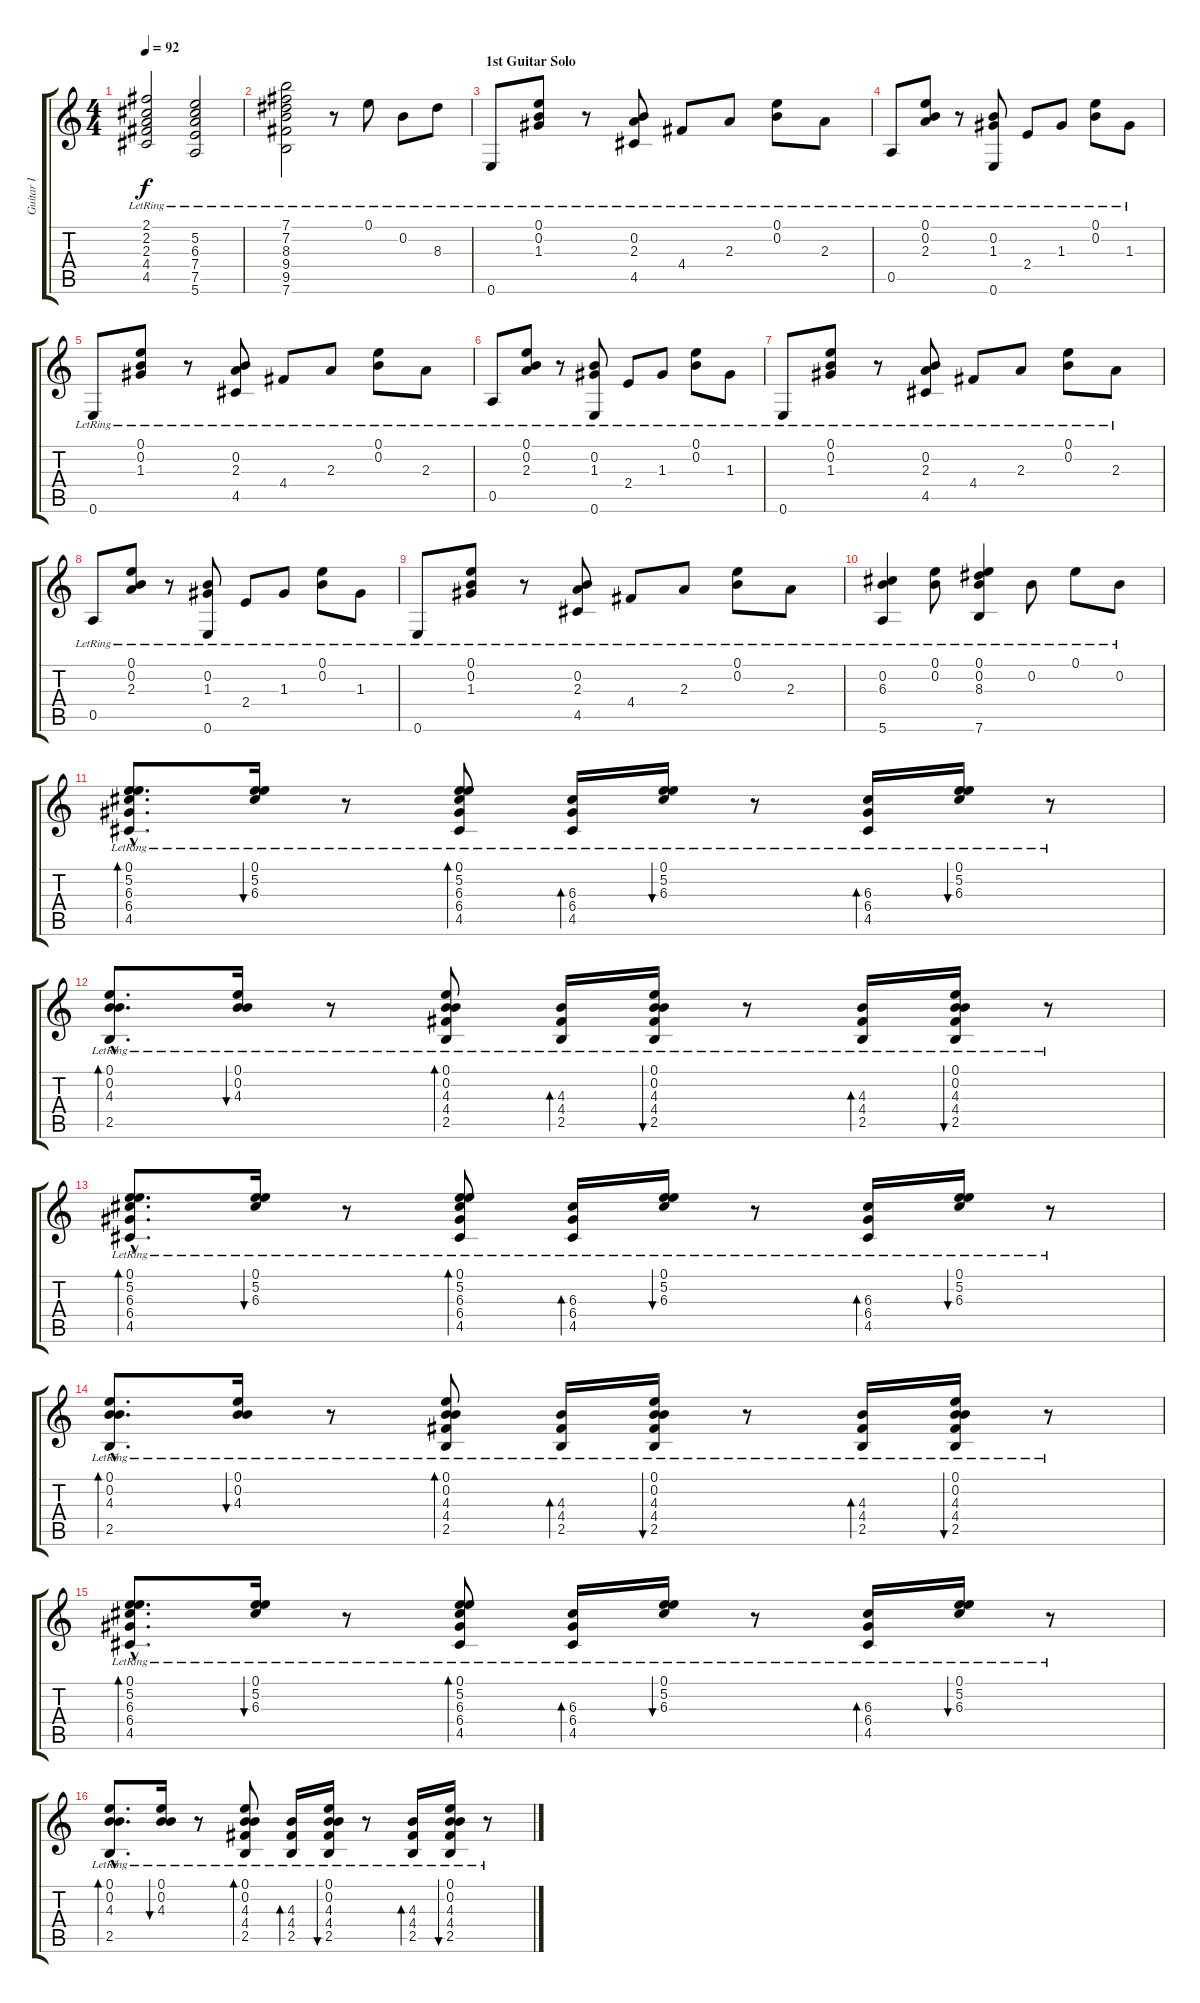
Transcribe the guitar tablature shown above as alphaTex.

\track ("Guitar I" "Guitar I") {instrument acousticguitarnylon}
\staff {score tabs}
\tuning (E4 B3 G3 D3 A2 E2) {hide}
\ts (4 4)
\tempo 92
\clef g2
\ks c
(2.1{lr} 2.2{lr} 2.3{lr} 4.4{lr} 4.5{lr}).2{dy f} (5.2{lr} 6.3{lr} 7.4{lr} 7.5{lr} 5.6{lr}).2 |
(7.1{lr} 7.2{lr} 8.3{lr} 9.4{lr} 9.5{lr} 7.6{lr}).2 r.8 0.1{lr}.8 0.2{lr}.8 8.3{lr}.8 |
\section ("" "1st Guitar Solo")
0.6{lr}.8 (0.1{lr} 0.2{lr} 1.3{lr}).8 r.8 (0.2{lr} 2.3{lr} 4.5{lr}).8 4.4{lr}.8 2.3{lr}.8 (0.1{lr} 0.2{lr}).8 2.3{lr}.8 |
0.5{lr}.8 (0.1{lr} 0.2{lr} 2.3{lr}).8 r.8 (0.2{lr} 1.3{lr} 0.6{lr}).8 2.4{lr}.8 1.3{lr}.8 (0.1{lr} 0.2{lr}).8 1.3{lr}.8 |
0.6{lr}.8 (0.1{lr} 0.2{lr} 1.3{lr}).8 r.8 (0.2{lr} 2.3{lr} 4.5{lr}).8 4.4{lr}.8 2.3{lr}.8 (0.1{lr} 0.2{lr}).8 2.3{lr}.8 |
0.5{lr}.8 (0.1{lr} 0.2{lr} 2.3{lr}).8 r.8 (0.2{lr} 1.3{lr} 0.6{lr}).8 2.4{lr}.8 1.3{lr}.8 (0.1{lr} 0.2{lr}).8 1.3{lr}.8 |
0.6{lr}.8 (0.1{lr} 0.2{lr} 1.3{lr}).8 r.8 (0.2{lr} 2.3{lr} 4.5{lr}).8 4.4{lr}.8 2.3{lr}.8 (0.1{lr} 0.2{lr}).8 2.3{lr}.8 |
0.5{lr}.8 (0.1{lr} 0.2{lr} 2.3{lr}).8 r.8 (0.2{lr} 1.3{lr} 0.6{lr}).8 2.4{lr}.8 1.3{lr}.8 (0.1{lr} 0.2{lr}).8 1.3{lr}.8 |
0.6{lr}.8 (0.1{lr} 0.2{lr} 1.3{lr}).8 r.8 (0.2{lr} 2.3{lr} 4.5{lr}).8 4.4{lr}.8 2.3{lr}.8 (0.1{lr} 0.2{lr}).8 2.3{lr}.8 |
(0.2{lr} 6.3{lr} 5.6{lr}).4 (0.1{lr} 0.2{lr}).8 (0.1{lr} 0.2{lr} 8.3{lr} 7.6{lr}).4 0.2{lr}.8 0.1{lr}.8 0.2{lr}.8 |
(0.1{hac lr} 5.2{hac lr} 6.3{hac lr} 6.4{hac lr} 4.5{hac lr}).8{d bd 60} (0.1{lr} 5.2{lr} 6.3{lr}).16{bu 60} r.8 (0.1{lr} 5.2{lr} 6.3{lr} 6.4{lr} 4.5{lr}).8{bd 60} (6.3{lr} 6.4{lr} 4.5{lr}).16{bd 60} (0.1{lr} 5.2{lr} 6.3{lr}).16{bu 60} r.8 (6.3{lr} 6.4{lr} 4.5{lr}).16{bd 60} (0.1{lr} 5.2{lr} 6.3{lr}).16{bu 60} r.8 |
(0.1{hac lr} 0.2{hac lr} 4.3{hac lr} 2.5{hac lr}).8{d bd 60} (0.1{lr} 0.2{lr} 4.3{lr}).16{bu 60} r.8 (0.1{lr} 0.2{lr} 4.3{lr} 4.4{lr} 2.5{lr}).8{bd 60} (4.3{lr} 4.4{lr} 2.5{lr}).16{bd 60} (0.1{lr} 0.2{lr} 4.3{lr} 4.4{lr} 2.5{lr}).16{bu 60} r.8 (4.3{lr} 4.4{lr} 2.5{lr}).16{bd 60} (0.1{lr} 0.2{lr} 4.3{lr} 4.4{lr} 2.5{lr}).16{bu 60} r.8 |
(0.1{hac lr} 5.2{hac lr} 6.3{hac lr} 6.4{hac lr} 4.5{hac lr}).8{d bd 60} (0.1{lr} 5.2{lr} 6.3{lr}).16{bu 60} r.8 (0.1{lr} 5.2{lr} 6.3{lr} 6.4{lr} 4.5{lr}).8{bd 60} (6.3{lr} 6.4{lr} 4.5{lr}).16{bd 60} (0.1{lr} 5.2{lr} 6.3{lr}).16{bu 60} r.8 (6.3{lr} 6.4{lr} 4.5{lr}).16{bd 60} (0.1{lr} 5.2{lr} 6.3{lr}).16{bu 60} r.8 |
(0.1{hac lr} 0.2{hac lr} 4.3{hac lr} 2.5{hac lr}).8{d bd 60} (0.1{lr} 0.2{lr} 4.3{lr}).16{bu 60} r.8 (0.1{lr} 0.2{lr} 4.3{lr} 4.4{lr} 2.5{lr}).8{bd 60} (4.3{lr} 4.4{lr} 2.5{lr}).16{bd 60} (0.1{lr} 0.2{lr} 4.3{lr} 4.4{lr} 2.5{lr}).16{bu 60} r.8 (4.3{lr} 4.4{lr} 2.5{lr}).16{bd 60} (0.1{lr} 0.2{lr} 4.3{lr} 4.4{lr} 2.5{lr}).16{bu 60} r.8 |
(0.1{hac lr} 5.2{hac lr} 6.3{hac lr} 6.4{hac lr} 4.5{hac lr}).8{d bd 60} (0.1{lr} 5.2{lr} 6.3{lr}).16{bu 60} r.8 (0.1{lr} 5.2{lr} 6.3{lr} 6.4{lr} 4.5{lr}).8{bd 60} (6.3{lr} 6.4{lr} 4.5{lr}).16{bd 60} (0.1{lr} 5.2{lr} 6.3{lr}).16{bu 60} r.8 (6.3{lr} 6.4{lr} 4.5{lr}).16{bd 60} (0.1{lr} 5.2{lr} 6.3{lr}).16{bu 60} r.8 |
(0.1{hac lr} 0.2{hac lr} 4.3{hac lr} 2.5{hac lr}).8{d bd 60} (0.1{lr} 0.2{lr} 4.3{lr}).16{bu 60} r.8 (0.1{lr} 0.2{lr} 4.3{lr} 4.4{lr} 2.5{lr}).8{bd 60} (4.3{lr} 4.4{lr} 2.5{lr}).16{bd 60} (0.1{lr} 0.2{lr} 4.3{lr} 4.4{lr} 2.5{lr}).16{bu 60} r.8 (4.3{lr} 4.4{lr} 2.5{lr}).16{bd 60} (0.1{lr} 0.2{lr} 4.3{lr} 4.4{lr} 2.5{lr}).16{bu 60} r.8
